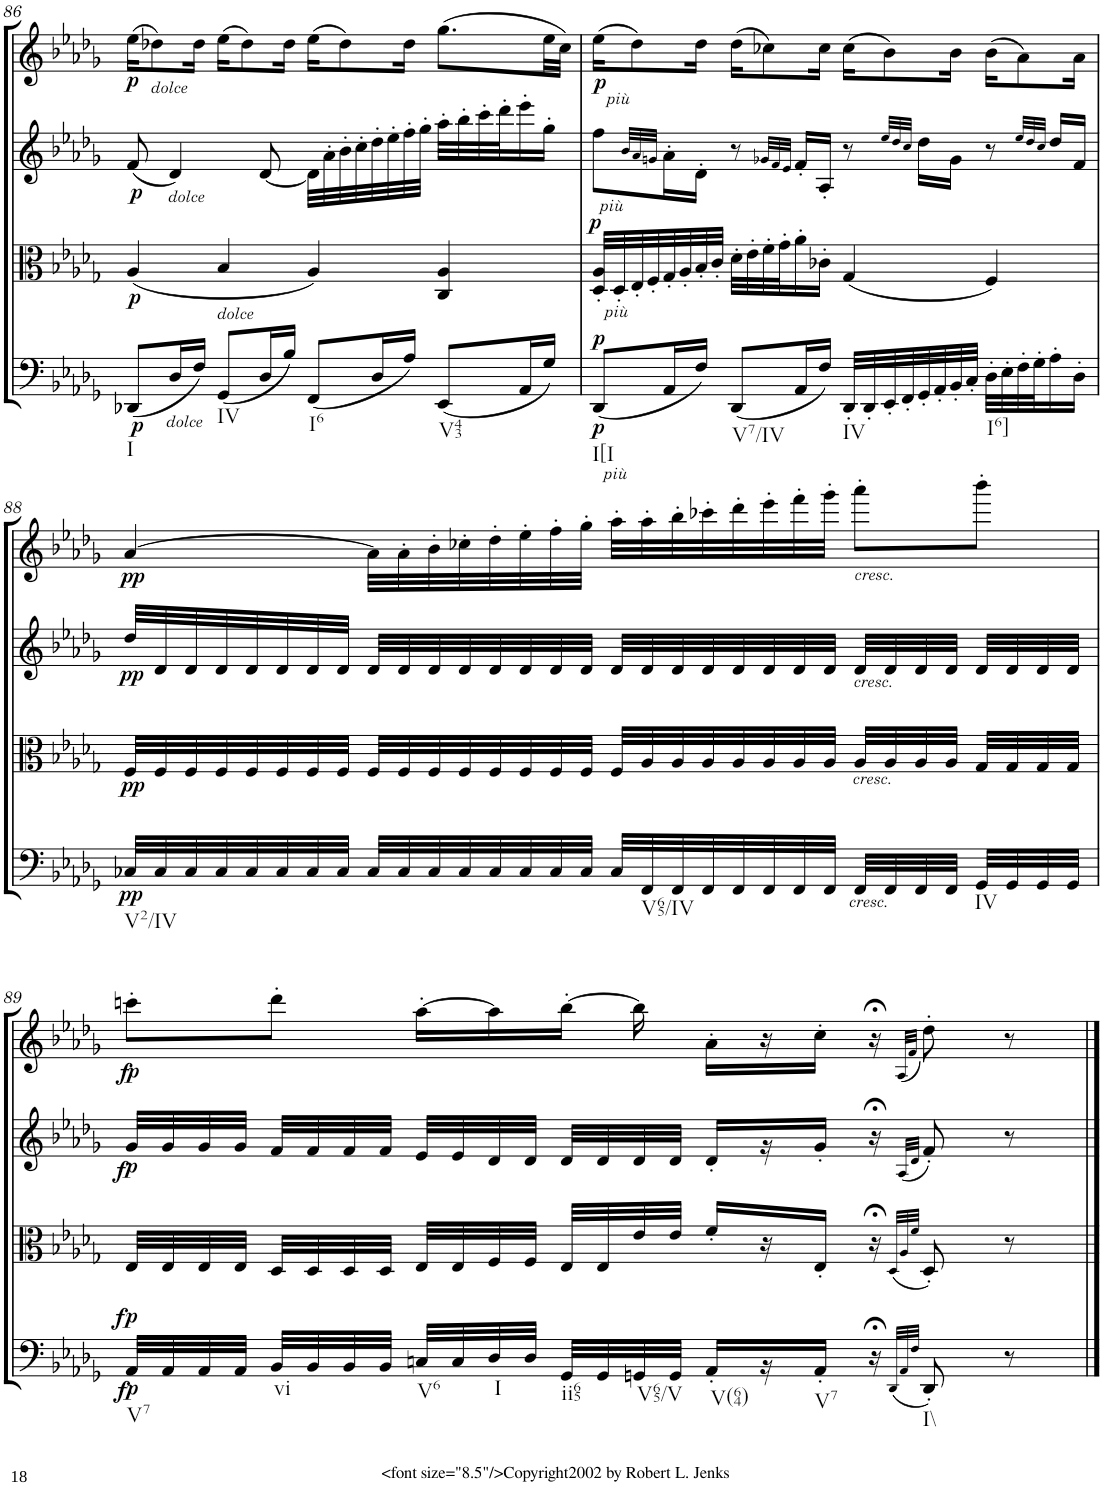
**kern	**dynam	**kern	**dynam	**kern	**dynam	**kern	**dynam
*part4	*part4	*part3	*part3	*part2	*part2	*part1	*part1
*staff4	*staff4	*staff3	*staff3	*staff2	*staff2	*staff1	*staff1
*I"Cello	*	*I"Viola	*	*I"2nd Violin	*	*I"1st Violin	*
*	*	*I'Vla	*	*I'Vln	*	*I'Vln	*
!!LO:PB:g=z
*clefF4	*	*clefC3	*	*clefG2	*	*clefG2	*
*k[b-e-a-d-g-]	*	*k[b-e-a-d-g-]	*	*k[b-e-a-d-g-]	*	*k[b-e-a-d-g-]	*
*D-:	*	*D-:	*	*D-:	*	*D-:	*
*M4/4	*	*M4/4	*	*M4/4	*	*M4/4	*
*met(c)	*	*met(c)	*	*met(c)	*	*met(c)	*
=86	=86	=86	=86	=86	=86	=86	=86
!LO:TX:b:t=I	!	!	!	!	!	!	!
!	!LO:DY:b	!	!LO:DY:b	!	!LO:DY:b	!	!LO:DY:b
(8DD-X/L	p	(4A-/	p	(8f/	p	(16ee-\KL	p
!	!	!	!	!	!	!LO:TX:b:i:t=dolce	!
.	.	.	.	.	.	8dd-X\)	.
!	!	!	!	!LO:TX:b:i:t=dolce	!	!	!
!LO:TX:b:i:t=dolce	!	!	!	!	!	!	!
16D-/L	.	.	.	4d-/)	.	.	.
16F/JJ)	.	.	.	.	.	16dd-\Jk	.
!	!	!LO:TX:b:i:t=dolce	!	!	!	!	!
!LO:TX:b:t=IV	!	!	!	!	!	!	!
(8GG-/L	.	4B-/	.	.	.	(16ee-\KL	.
.	.	.	.	.	.	8dd-\)	.
16D-/L	.	.	.	[<8d-/	.	.	.
16B-/JJ)	.	.	.	.	.	16dd-\Jk	.
!LO:TX:b:t=I6	!	!	!	!	!	!	!
(8FF/L	.	4A-/)	.	32d-\LLL]	.	(16ee-\KL	.
.	.	.	.	32a-'\	.	.	.
.	.	.	.	32b-'\	.	8dd-\)	.
.	.	.	.	32cc'\	.	.	.
16D-/L	.	.	.	32dd-'\	.	.	.
.	.	.	.	32ee-'\	.	.	.
16A-/JJ)	.	.	.	32ff'\	.	16dd-\Jk	.
.	.	.	.	32gg-'\JJJ	.	.	.
!LO:TX:b:t=V43	!	!	!	!	!	!	!
(8EE-/L	.	4C/ 4A-/	.	32aa-'\LLL	.	(8.gg-\L	.
.	.	.	.	32bb-'\	.	.	.
.	.	.	.	32ccc'\	.	.	.
.	.	.	.	32ddd-'\J	.	.	.
16AA-/L	.	.	.	16eee-'\	.	.	.
16G-/JJ)	.	.	.	16gg-'\JJ	.	32ee-\LL	.
.	.	.	.	.	.	32cc\JJJ)	.
=87	=87	=87	=87	=87	=87	=87	=87
!	!	!	!	!	!	!LO:TX:b:i:t=più	!
!	!	!	!	!LO:TX:b:i:t=più	!	!	!
!	!	!LO:TX:b:i:t=più	!	!	!	!	!
!LO:TX:b:i:t=più	!	!	!	!	!	!	!
!LO:TX:b:t=I[I	!	!	!	!	!	!	!
!	!LO:DY:b	!	!	!	!	!	!
!	!LO:DY:n=1:a	!	!LO:DY:a	!	!	!	!LO:DY:b
(8DD-/L	p p	32D-/' 32A-/'LLL	p	8ff\L	.	(16ee-\KL	p
.	.	32D-'/	.	.	.	.	.
.	.	32E-'/	.	.	.	8dd-\)	.
.	.	32F'/	.	.	.	.	.
.	.	.	.	32qb-/LLL	.	.	.
.	.	.	.	32qa-/	.	.	.
.	.	.	.	32qgn/JJJ	.	.	.
16AA-/L	.	32G-'/	.	16a-'\L	.	.	.
.	.	32A-'/	.	.	.	.	.
16F/JJ)	.	32B-'/	.	16d-'\JJ	.	16dd-\Jk	.
.	.	32c'/JJJ	.	.	.	.	.
!LO:TX:b:t=V7/IV	!	!	!	!	!	!	!
(8DD-/L	.	32d-'\LLL	.	8r	.	(16dd-\KL	.
.	.	32e-'\	.	.	.	.	.
.	.	32f'\	.	.	.	8cc-X\)	.
.	.	32g-'\J	.	.	.	.	.
.	.	.	.	32qg-X/LLL	.	.	.
.	.	.	.	32qf/	.	.	.
.	.	.	.	32qe-/JJJ	.	.	.
16AA-/L	.	16a-'\	.	16f'/LL	.	.	.
16F/JJ)	.	16c-X'\JJ	.	16A-'/JJ	.	16cc-\Jk	.
!LO:TX:b:t=IV	!	!	!	!	!	!	!
32DD-'/LLL	.	(4G-/	.	8r	.	(16cc-\KL	.
32DD-'/	.	.	.	.	.	.	.
32EE-'/	.	.	.	.	.	8b-\)	.
32FF'/	.	.	.	.	.	.	.
.	.	.	.	32qee-/LLL	.	.	.
.	.	.	.	32qdd-/	.	.	.
.	.	.	.	32qcc/JJJ	.	.	.
32GG-'/	.	.	.	16dd-\LL	.	.	.
32AA-'/	.	.	.	.	.	.	.
32BB-'/	.	.	.	16g-\JJ	.	16b-\Jk	.
32C'/JJJ	.	.	.	.	.	.	.
!LO:TX:b:t=I6]	!	!	!	!	!	!	!
32D-'\LLL	.	4F/)	.	8r	.	(16b-\KL	.
32E-'\	.	.	.	.	.	.	.
32F'\	.	.	.	.	.	8a-\)	.
32G-'\J	.	.	.	.	.	.	.
.	.	.	.	32qee-/LLL	.	.	.
.	.	.	.	32qdd-/	.	.	.
.	.	.	.	32qcc/JJJ	.	.	.
16A-'\	.	.	.	16dd-/LL	.	.	.
16D-'\JJ	.	.	.	16f/JJ	.	16a-\Jk	.
!!LO:LB:g=z
=88	=88	=88	=88	=88	=88	=88	=88
!LO:TX:b:t=V2/IV	!	!	!	!	!	!	!
!	!LO:DY:b	!	!LO:DY:b	!	!LO:DY:b	!	!LO:DY:b
32C-X/LLL	pp	32F/LLL	pp	32dd-/LLL	pp	[4a-/	pp
32C-/	.	32F/	.	32d-/	.	.	.
32C-/	.	32F/	.	32d-/	.	.	.
32C-/	.	32F/	.	32d-/	.	.	.
32C-/	.	32F/	.	32d-/	.	.	.
32C-/	.	32F/	.	32d-/	.	.	.
32C-/	.	32F/	.	32d-/	.	.	.
32C-/JJJ	.	32F/JJJ	.	32d-/JJJ	.	.	.
32C-/LLL	.	32F/LLL	.	32d-/LLL	.	32a-\LLL]	.
32C-/	.	32F/	.	32d-/	.	32a-'\	.
32C-/	.	32F/	.	32d-/	.	32b-'\	.
32C-/	.	32F/	.	32d-/	.	32cc-X'\	.
32C-/	.	32F/	.	32d-/	.	32dd-'\	.
32C-/	.	32F/	.	32d-/	.	32ee-'\	.
32C-/	.	32F/	.	32d-/	.	32ff'\	.
32C-/JJJ	.	32F/JJJ	.	32d-/JJJ	.	32gg-'\JJJ	.
32C-/LLL	.	32F/LLL	.	32d-/LLL	.	32aa-'\LLL	.
!LO:TX:b:t=V65/IV	!	!	!	!	!	!	!
32FF/	.	32A-/	.	32d-/	.	32aa-'\	.
32FF/	.	32A-/	.	32d-/	.	32bb-'\	.
32FF/	.	32A-/	.	32d-/	.	32ccc-X'\	.
32FF/	.	32A-/	.	32d-/	.	32ddd-'\	.
32FF/	.	32A-/	.	32d-/	.	32eee-'\	.
32FF/	.	32A-/	.	32d-/	.	32fff'\	.
32FF/JJJ	.	32A-/JJJ	.	32d-/JJJ	.	32ggg-'\JJJ	.
!	!	!	!	!	!	!LO:TX:b:i:t=cresc.	!
!	!	!	!	!LO:TX:b:i:t=cresc.	!	!	!
!	!	!LO:TX:b:i:t=cresc.	!	!	!	!	!
32FF/LLL	.	32A-/LLL	.	32d-/LLL	.	8aaa-'\L	.
!LO:TX:b:i:t=cresc.	!	!	!	!	!	!	!
32FF/	.	32A-/	.	32d-/	.	.	.
32FF/	.	32A-/	.	32d-/	.	.	.
32FF/JJJ	.	32A-/JJJ	.	32d-/JJJ	.	.	.
!LO:TX:b:t=IV	!	!	!	!	!	!	!
32GG-/LLL	.	32G-/LLL	.	32d-/LLL	.	8bbb-'\J	.
32GG-/	.	32G-/	.	32d-/	.	.	.
32GG-/	.	32G-/	.	32d-/	.	.	.
32GG-/JJJ	.	32G-/JJJ	.	32d-/JJJ	.	.	.
!!LO:LB:g=z
=89	=89	=89	=89	=89	=89	=89	=89
!LO:TX:b:t=V7	!	!	!	!	!	!	!
!	!LO:DY:b	!	!	!	!	!	!
!	!LO:DY:n=1:a	!	!	!	!	!	!
!	!LO:DY:n=2:a	!	!	!	!	!	!
!	!LO:DY:n=3:b	!	!	!	!LO:DY:b	!	!
!	!	!	!	!	!LO:DY:n=1:b	!	!LO:DY:b
!	!	!	!	!	!	!	!LO:DY:n=1:b
32AA-/LLL	f p f p	32E-/LLL	.	32g-/LLL	p f	8cccn'\L	p f
32AA-/	.	32E-/	.	32g-/	.	.	.
32AA-/	.	32E-/	.	32g-/	.	.	.
32AA-/JJJ	.	32E-/JJJ	.	32g-/JJJ	.	.	.
!LO:TX:b:t=vi	!	!	!	!	!	!	!
32BB-/LLL	.	32D-/LLL	.	32f/LLL	.	8ddd-'\J	.
32BB-/	.	32D-/	.	32f/	.	.	.
32BB-/	.	32D-/	.	32f/	.	.	.
32BB-/JJJ	.	32D-/JJJ	.	32f/JJJ	.	.	.
!LO:TX:b:t=V6	!	!	!	!	!	!	!
32Cn/LLL	.	32E-/LLL	.	32e-/LLL	.	[16aa-'\LL	.
32C/	.	32E-/	.	32e-/	.	.	.
!LO:TX:b:t=I	!	!	!	!	!	!	!
32D-/	.	32F/	.	32d-/	.	16aa-\]	.
32D-/JJJ	.	32F/JJJ	.	32d-/JJJ	.	.	.
!LO:TX:b:t=ii65	!	!	!	!	!	!	!
32GG-/LLL	.	32E-/LLL	.	32d-/LLL	.	[16bb-'\JJ	.
32GG-/	.	32E-/	.	32d-/	.	.	.
!LO:TX:b:t=V65/V	!	!	!	!	!	!	!
32GGn/	.	32e-/	.	32d-/	.	16bb-\]	.
32GG/JJJ	.	32e-/JJJ	.	32d-/JJJ	.	.	.
!LO:TX:b:t=V(64)	!	!	!	!	!	!	!
16AA-'/LL	.	16f'/LL	.	16d-'/LL	.	16a-'\LL	.
16r	.	16r	.	16r	.	16r	.
!LO:TX:b:t=V7	!	!	!	!	!	!	!
16AA-'/JJ	.	16E-'/JJ	.	16g-'/JJ	.	16cc'\JJ	.
16r;<	.	16r;<	.	16r;<	.	16r;<	.
(32qDD-/LLL	.	(32qD-/LLL	.	.	.	.	.
32qAA-/	.	32qA-/	.	(32qA-/LLL	.	(32qA-/LLL	.
32qF/JJJ	.	32qf/JJJ	.	32qd-/JJJ	.	32qf/JJJ	.
!LO:TX:b:t=I\\	!	!	!	!	!	!	!
8DD-'/)	.	8D-'/)	.	8f'/)	.	8dd-'\)	.
8r	.	8r	.	8r	.	8r	.
==	==	==	==	==	==	==	==
*-	*-	*-	*-	*-	*-	*-	*-
